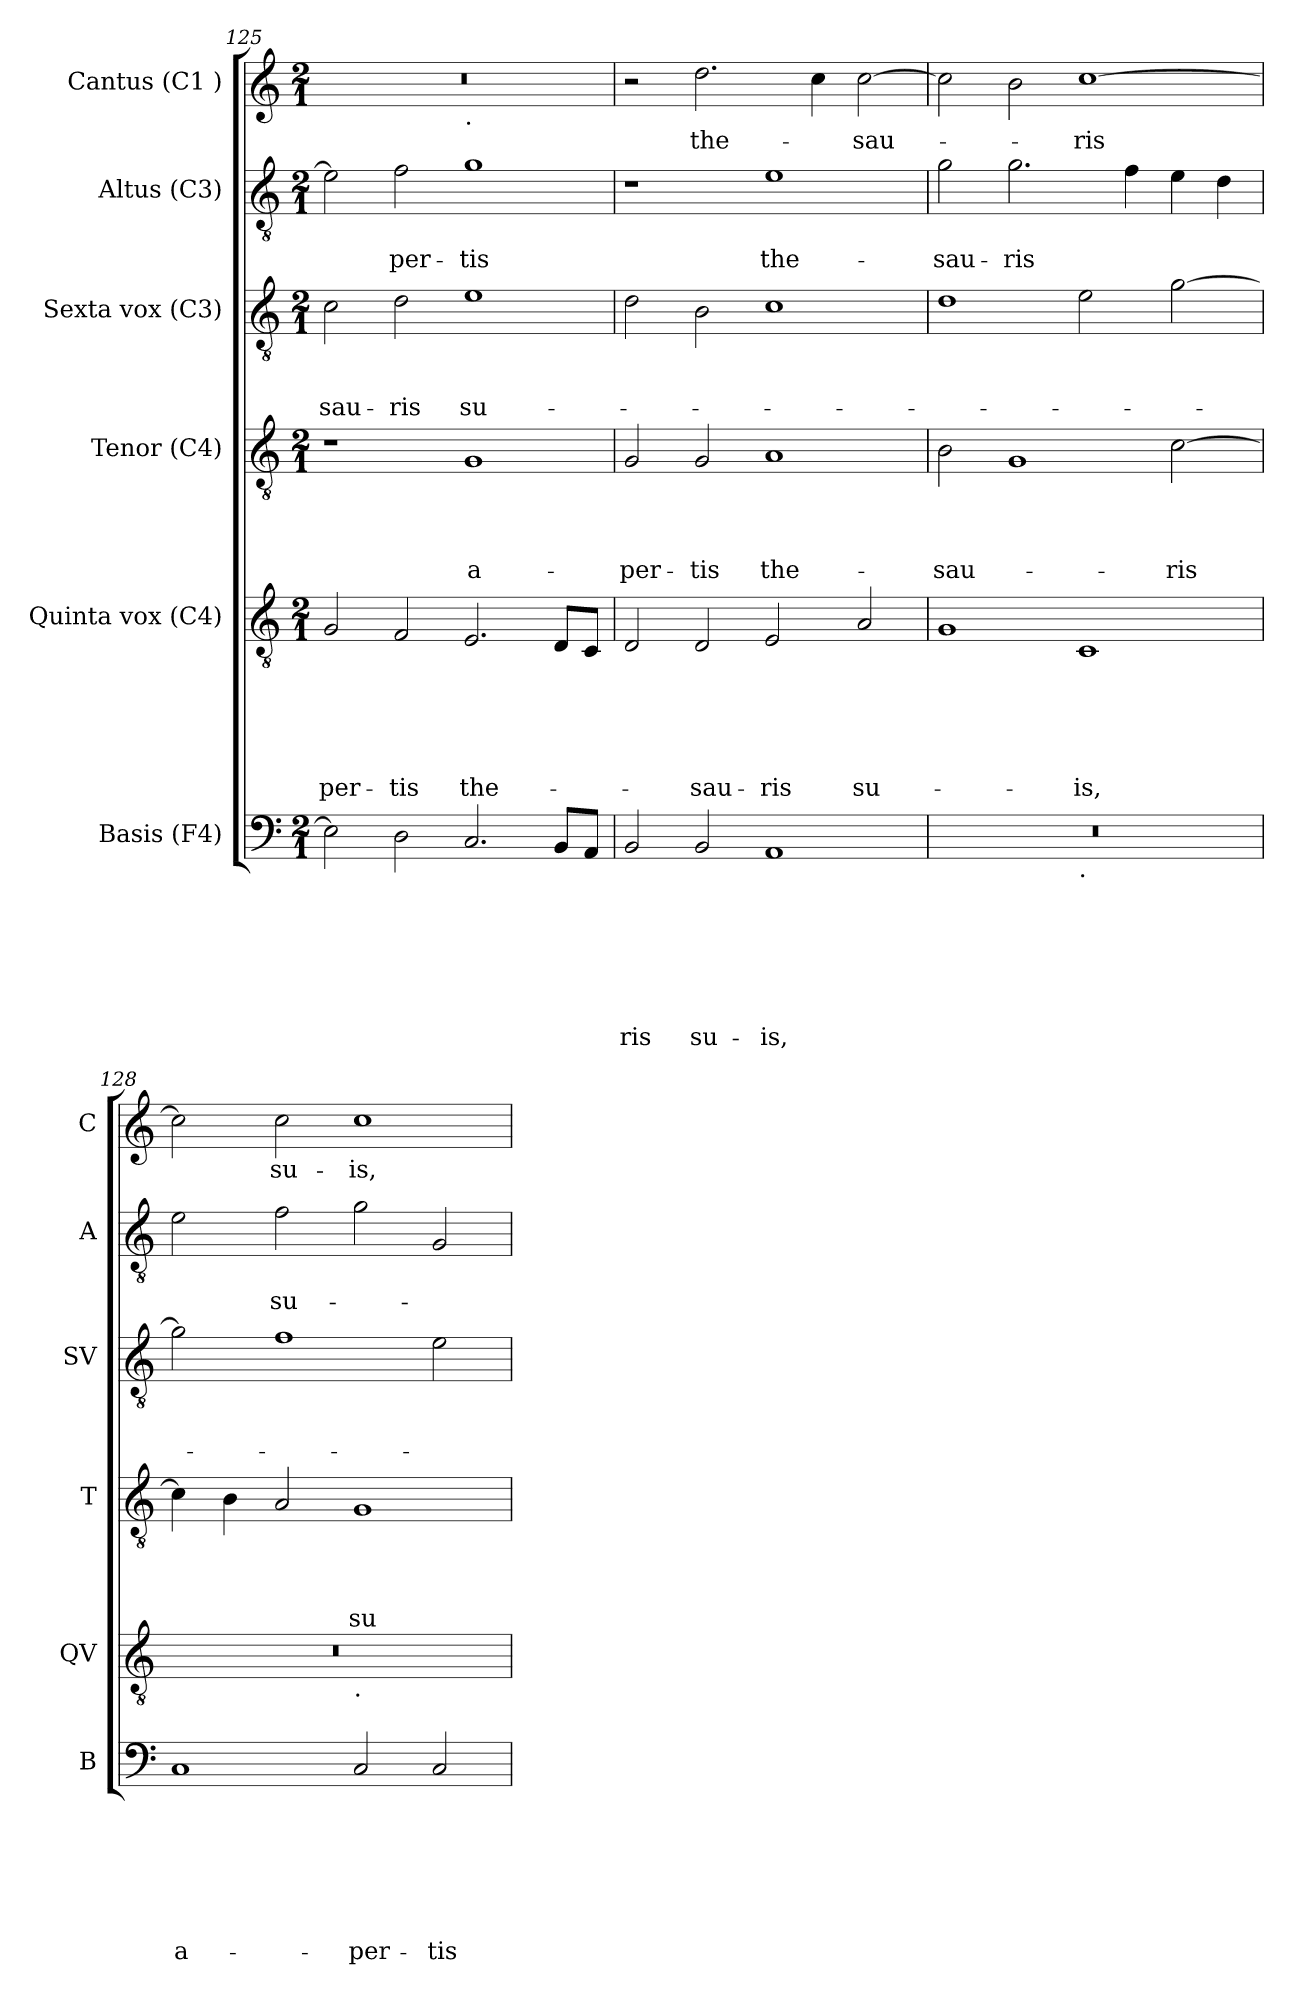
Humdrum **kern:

**kern	**text	**text	**text	**text	**text	**text	**text	**kern	**text	**text	**text	**text	**text	**text	**kern	**text	**text	**text	**text	**kern	**text	**text	**text	**kern	**text	**text	**kern	**text
*part6	*part6	*part6	*part6	*part6	*part6	*part6	*part6	*part5	*part5	*part5	*part5	*part5	*part5	*part5	*part4	*part4	*part4	*part4	*part4	*part3	*part3	*part3	*part3	*part2	*part2	*part2	*part1	*part1
*staff6	*staff6	*staff6	*staff6	*staff6	*staff6	*staff6	*staff6	*staff5	*staff5	*staff5	*staff5	*staff5	*staff5	*staff5	*staff4	*staff4	*staff4	*staff4	*staff4	*staff3	*staff3	*staff3	*staff3	*staff2	*staff2	*staff2	*staff1	*staff1
*I"Basis (F4)	*	*	*	*	*	*	*	*I"Quinta vox (C4)	*	*	*	*	*	*	*I"Tenor (C4)	*	*	*	*	*I"Sexta vox (C3)	*	*	*	*I"Altus (C3)	*	*	*I"Cantus (C1 )	*
*I'B	*	*	*	*	*	*	*	*I'QV	*	*	*	*	*	*	*I'T	*	*	*	*	*I'SV	*	*	*	*I'A	*	*	*I'C	*
*clefF4	*	*	*	*	*	*	*	*clefGv2	*	*	*	*	*	*	*clefGv2	*	*	*	*	*clefGv2	*	*	*	*clefGv2	*	*	*clefG2	*
*k[]	*	*	*	*	*	*	*	*k[]	*	*	*	*	*	*	*k[]	*	*	*	*	*k[]	*	*	*	*k[]	*	*	*k[]	*
*C:	*	*	*	*	*	*	*	*C:	*	*	*	*	*	*	*C:	*	*	*	*	*C:	*	*	*	*C:	*	*	*C:	*
*M2/1	*	*	*	*	*	*	*	*M2/1	*	*	*	*	*	*	*M2/1	*	*	*	*	*M2/1	*	*	*	*M2/1	*	*	*M2/1	*
=125	=125	=125	=125	=125	=125	=125	=125	=125	=125	=125	=125	=125	=125	=125	=125	=125	=125	=125	=125	=125	=125	=125	=125	=125	=125	=125	=125	=125
!	!	!	!	!	!	!	!	!	!	!	!	!	!	!LO:LY:b	!	!	!	!	!	!	!	!	!LO:LY:b	!	!	!	!	!
*	*	*	*	*	*	*	*	*	*	*	*	*	*	*	*	*	*	*	*	*	*	*	*	*	*	*	*^	*
2E\]	.	.	.	.	.	.	.	2G/	.	.	.	.	.	-per-	1r	.	.	.	.	2c\	.	.	-sau-	2e\]	.	.	0r	1ryy	.
!	!	!	!	!	!	!	!	!	!	!	!	!	!	!LO:LY:b	!	!	!	!	!	!	!	!	!LO:LY:b	!	!	!LO:LY:b	!	!	!
2D\	.	.	.	.	.	.	.	2F/	.	.	.	.	.	-tis	.	.	.	.	.	2d\	.	.	-ris	2f\	.	-per-	.	.	.
!	!	!	!	!	!	!	!	!	!	!	!	!	!	!	!	!	!	!	!	!	!	!	!	!	!	!	!	!LO:TX:b:t=.	!
!	!	!	!	!	!	!	!	!	!	!	!	!	!	!LO:LY:b	!	!	!	!	!LO:LY:b:rj	!	!	!	!LO:LY:b	!	!	!LO:LY:b	!	!	!
2.C/	.	.	.	.	.	.	.	2.E/	.	.	.	.	.	the-	1G	.	.	.	a-	1e	.	.	su-	1g	.	-tis	.	1ryy	.
8BB/L	.	.	.	.	.	.	.	8D/L	.	.	.	.	.	.	.	.	.	.	.	.	.	.	.	.	.	.	.	.	.
8AA/J	.	.	.	.	.	.	.	8C/J	.	.	.	.	.	.	.	.	.	.	.	.	.	.	.	.	.	.	.	.	.
=126	=126	=126	=126	=126	=126	=126	=126	=126	=126	=126	=126	=126	=126	=126	=126	=126	=126	=126	=126	=126	=126	=126	=126	=126	=126	=126	=126	=126	=126
!	!	!	!	!	!	!	!LO:LY:b	!	!	!	!	!	!	!	!	!	!	!	!LO:LY:b	!	!	!	!	!	!	!	!	!	!
*	*	*	*	*	*	*	*	*	*	*	*	*	*	*	*	*	*	*	*	*	*	*	*	*	*	*	*v	*v	*
2BB/	.	.	.	.	.	.	-ris	2D/	.	.	.	.	.	.	2G/	.	.	.	-per-	2d\	.	.	.	1r	.	.	2r	.
!	!	!	!	!	!	!	!LO:LY:b	!	!	!	!	!	!	!LO:LY:b	!	!	!	!	!LO:LY:b	!	!	!	!	!	!	!	!	!LO:LY:b
2BB/	.	.	.	.	.	.	su-	2D/	.	.	.	.	.	-sau-	2G/	.	.	.	-tis	2B\	.	.	.	.	.	.	2.dd\	the-
!	!	!	!	!	!	!	!LO:LY:b	!	!	!	!	!	!	!LO:LY:b	!	!	!	!	!LO:LY:b	!	!	!	!	!	!	!LO:LY:b	!	!
1AA	.	.	.	.	.	.	-is,	2E/	.	.	.	.	.	-ris	1A	.	.	.	the-	1c	.	.	.	1e	.	the-	.	.
.	.	.	.	.	.	.	.	.	.	.	.	.	.	.	.	.	.	.	.	.	.	.	.	.	.	.	4cc\	.
!	!	!	!	!	!	!	!	!	!	!	!	!	!	!LO:LY:b	!	!	!	!	!	!	!	!	!	!	!	!	!	!LO:LY:b
.	.	.	.	.	.	.	.	2A/	.	.	.	.	.	su-	.	.	.	.	.	.	.	.	.	.	.	.	[>2cc\	-sau-
=127	=127	=127	=127	=127	=127	=127	=127	=127	=127	=127	=127	=127	=127	=127	=127	=127	=127	=127	=127	=127	=127	=127	=127	=127	=127	=127	=127	=127
!	!	!	!	!	!	!	!	!	!	!	!	!	!	!	!	!	!	!	!LO:LY:b	!	!	!	!	!	!	!LO:LY:b	!	!
*^	*	*	*	*	*	*	*	*	*	*	*	*	*	*	*	*	*	*	*	*	*	*	*	*	*	*	*	*
0r	1ryy	.	.	.	.	.	.	.	1G	.	.	.	.	.	.	2B\	.	.	.	-sau-	1d	.	.	.	2g\	.	-sau-	2cc\]	.
!	!	!	!	!	!	!	!	!	!	!	!	!	!	!	!	!	!	!	!	!	!	!	!	!	!	!	!LO:LY:b	!	!
.	.	.	.	.	.	.	.	.	.	.	.	.	.	.	.	1G	.	.	.	.	.	.	.	.	2.g\	.	-ris	2b\	.
!	!LO:TX:b:t=.	!	!	!	!	!	!	!	!	!	!	!	!	!	!	!	!	!	!	!	!	!	!	!	!	!	!	!	!
!	!	!	!	!	!	!	!	!	!	!	!	!	!	!	!LO:LY:b	!	!	!	!	!	!	!	!	!	!	!	!	!	!LO:LY:b
.	1ryy	.	.	.	.	.	.	.	1C	.	.	.	.	.	-is,	.	.	.	.	.	2e\	.	.	.	.	.	.	[>1cc	-ris
.	.	.	.	.	.	.	.	.	.	.	.	.	.	.	.	.	.	.	.	.	.	.	.	.	4f\	.	.	.	.
!	!	!	!	!	!	!	!	!	!	!	!	!	!	!	!	!	!	!	!	!LO:LY:b	!	!	!	!	!	!	!	!	!
.	.	.	.	.	.	.	.	.	.	.	.	.	.	.	.	[>2c\	.	.	.	-ris	[>2g\	.	.	.	4e\	.	.	.	.
.	.	.	.	.	.	.	.	.	.	.	.	.	.	.	.	.	.	.	.	.	.	.	.	.	4d\	.	.	.	.
=128	=128	=128	=128	=128	=128	=128	=128	=128	=128	=128	=128	=128	=128	=128	=128	=128	=128	=128	=128	=128	=128	=128	=128	=128	=128	=128	=128	=128	=128
!	!	!	!	!	!	!	!	!LO:LY:b:rj	!	!	!	!	!	!	!	!	!	!	!	!	!	!	!	!	!	!	!	!	!
*v	*v	*	*	*	*	*	*	*	*^	*	*	*	*	*	*	*	*	*	*	*	*	*	*	*	*	*	*	*	*
1C	.	.	.	.	.	.	a-	0r	1ryy	.	.	.	.	.	.	4c\]	.	.	.	.	2g\]	.	.	.	2e\	.	.	2cc\]	.
.	.	.	.	.	.	.	.	.	.	.	.	.	.	.	.	4B\	.	.	.	.	.	.	.	.	.	.	.	.	.
!	!	!	!	!	!	!	!	!	!	!	!	!	!	!	!	!	!	!	!	!	!	!	!	!	!	!	!LO:LY:b	!	!LO:LY:b
.	.	.	.	.	.	.	.	.	.	.	.	.	.	.	.	2A/	.	.	.	.	1f	.	.	.	2f\	.	su-	2cc\	su-
!	!	!	!	!	!	!	!	!	!LO:TX:b:t=.	!	!	!	!	!	!	!	!	!	!	!	!	!	!	!	!	!	!	!	!
!	!	!	!	!	!	!	!LO:LY:b	!	!	!	!	!	!	!	!	!	!	!	!	!LO:LY:b	!	!	!	!	!	!	!	!	!LO:LY:b
2C/	.	.	.	.	.	.	-per-	.	1ryy	.	.	.	.	.	.	1G	.	.	.	su-	.	.	.	.	2g\	.	.	1cc	-is,
!	!	!	!	!	!	!	!LO:LY:b	!	!	!	!	!	!	!	!	!	!	!	!	!	!	!	!	!	!	!	!	!	!
2C/	.	.	.	.	.	.	-tis	.	.	.	.	.	.	.	.	.	.	.	.	.	2e\	.	.	.	2G/	.	.	.	.
*	*	*	*	*	*	*	*	*v	*v	*	*	*	*	*	*	*	*	*	*	*	*	*	*	*	*	*	*	*	*
=	=	=	=	=	=	=	=	=	=	=	=	=	=	=	=	=	=	=	=	=	=	=	=	=	=	=	=	=
*-	*-	*-	*-	*-	*-	*-	*-	*-	*-	*-	*-	*-	*-	*-	*-	*-	*-	*-	*-	*-	*-	*-	*-	*-	*-	*-	*-	*-
